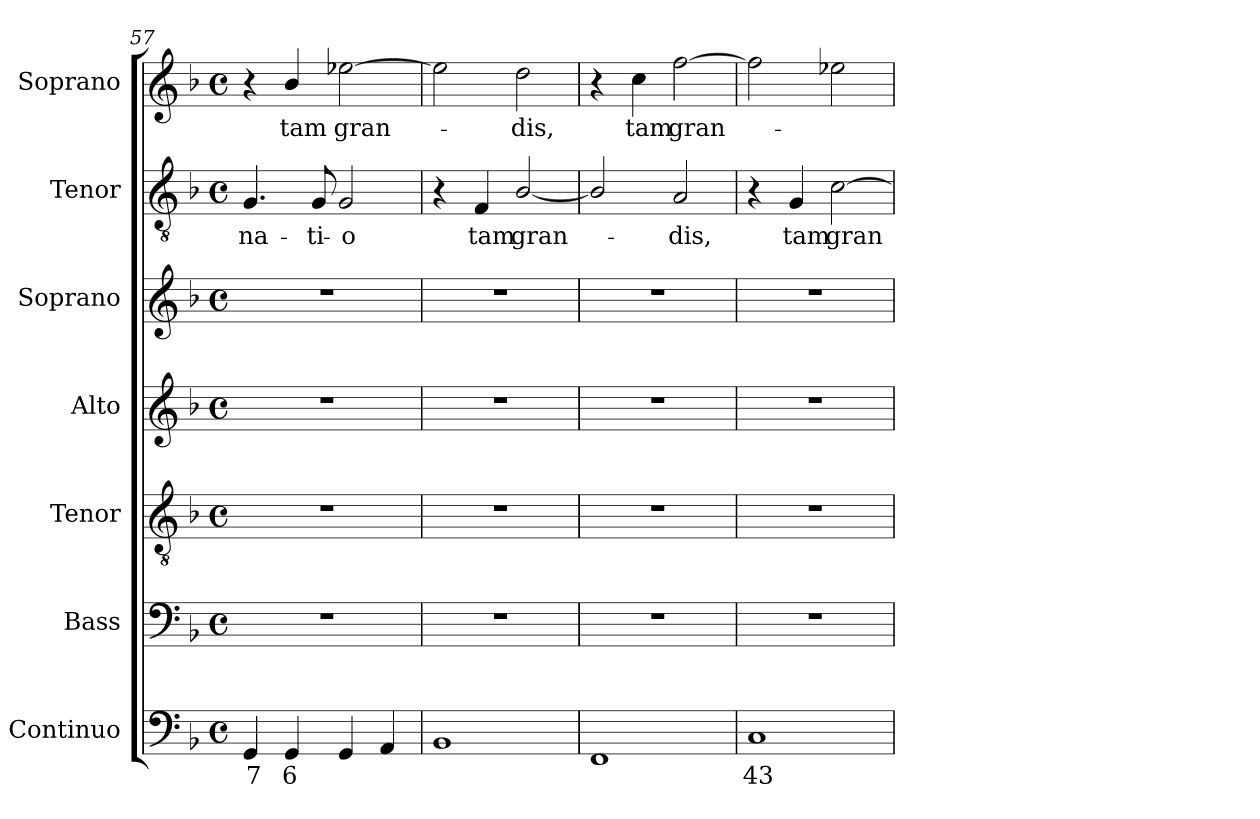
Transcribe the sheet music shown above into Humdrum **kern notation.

**kern	**text	**kern	**kern	**kern	**kern	**kern	**text	**kern	**text
*part7	*part7	*part6	*part5	*part4	*part3	*part2	*part2	*part1	*part1
*staff7	*staff7	*staff6	*staff5	*staff4	*staff3	*staff2	*staff2	*staff1	*staff1
*I"Continuo	*	*I"Bass	*I"Tenor	*I"Alto	*I"Soprano	*I"Tenor	*	*I"Soprano	*
*I'Cont.	*	*I'B.	*I'T.	*I'A.	*I'S.	*I'T.	*	*I'S.	*
*clefF4	*	*clefF4	*clefGv2	*clefG2	*clefG2	*clefGv2	*	*clefG2	*
*	*	*	*ITrd7c12	*	*	*ITrd7c12	*	*	*
*k[b-]	*	*k[b-]	*k[b-]	*k[b-]	*k[b-]	*k[b-]	*	*k[b-]	*
*F:	*	*F:	*F:	*F:	*F:	*F:	*	*F:	*
*M4/4	*	*M4/4	*M4/4	*M4/4	*M4/4	*M4/4	*	*M4/4	*
*met(c)	*	*met(c)	*met(c)	*met(c)	*met(c)	*met(c)	*	*met(c)	*
=57	=57	=57	=57	=57	=57	=57	=57	=57	=57
!	!LO:LY:b:color=#000000	!	!	!	!	!	!	!	!
!	!	!	!	!	!	!	!LO:LY:b:color=#000000	!	!
4GGi/	7	1r	1r	1r	1r	4.GGi/	na-	4r	.
!	!LO:LY:b:color=#000000	!	!	!	!	!	!	!	!
!	!	!	!	!	!	!	!	!	!LO:LY:b:color=#000000
4GGi/	6	.	.	.	.	.	.	4b-i/	tam
!	!	!	!	!	!	!	!LO:LY:b:color=#000000	!	!
.	.	.	.	.	.	8GGi/	-ti-	.	.
!	!	!	!	!	!	!	!LO:LY:b:color=#000000	!	!
!	!	!	!	!	!	!	!	!	!LO:LY:b:color=#000000
4GGi/	.	.	.	.	.	2GGi/	-o	[2ee-Xi\	gran-
4AAi/	.	.	.	.	.	.	.	.	.
=58	=58	=58	=58	=58	=58	=58	=58	=58	=58
1BB-i	.	1r	1r	1r	1r	4r	.	2ee-i\]	.
!	!	!	!	!	!	!	!LO:LY:b:color=#000000	!	!
.	.	.	.	.	.	4FFi/	tam	.	.
!	!	!	!	!	!	!	!LO:LY:b:color=#000000	!	!
!	!	!	!	!	!	!	!	!	!LO:LY:b:color=#000000
.	.	.	.	.	.	[2BB-i/	gran-	2ddi\	-dis,
=59	=59	=59	=59	=59	=59	=59	=59	=59	=59
1FFi	.	1r	1r	1r	1r	2BB-i/]	.	4r	.
!	!	!	!	!	!	!	!	!	!LO:LY:b:color=#000000
.	.	.	.	.	.	.	.	4cci\	tam
!	!	!	!	!	!	!	!LO:LY:b:color=#000000	!	!
!	!	!	!	!	!	!	!	!	!LO:LY:b:color=#000000
.	.	.	.	.	.	2AAi/	-dis,	[2ffi\	gran-
=60	=60	=60	=60	=60	=60	=60	=60	=60	=60
!	!LO:LY:b:color=#000000	!	!	!	!	!	!	!	!
1Ci	43	1r	1r	1r	1r	4r	.	2ffi\]	.
!	!	!	!	!	!	!	!LO:LY:b:color=#000000	!	!
.	.	.	.	.	.	4GGi/	tam	.	.
!	!	!	!	!	!	!	!LO:LY:b:color=#000000	!	!
.	.	.	.	.	.	[2Ci\	gran-	2ee-Xi\	.
=	=	=	=	=	=	=	=	=	=
*-	*-	*-	*-	*-	*-	*-	*-	*-	*-
